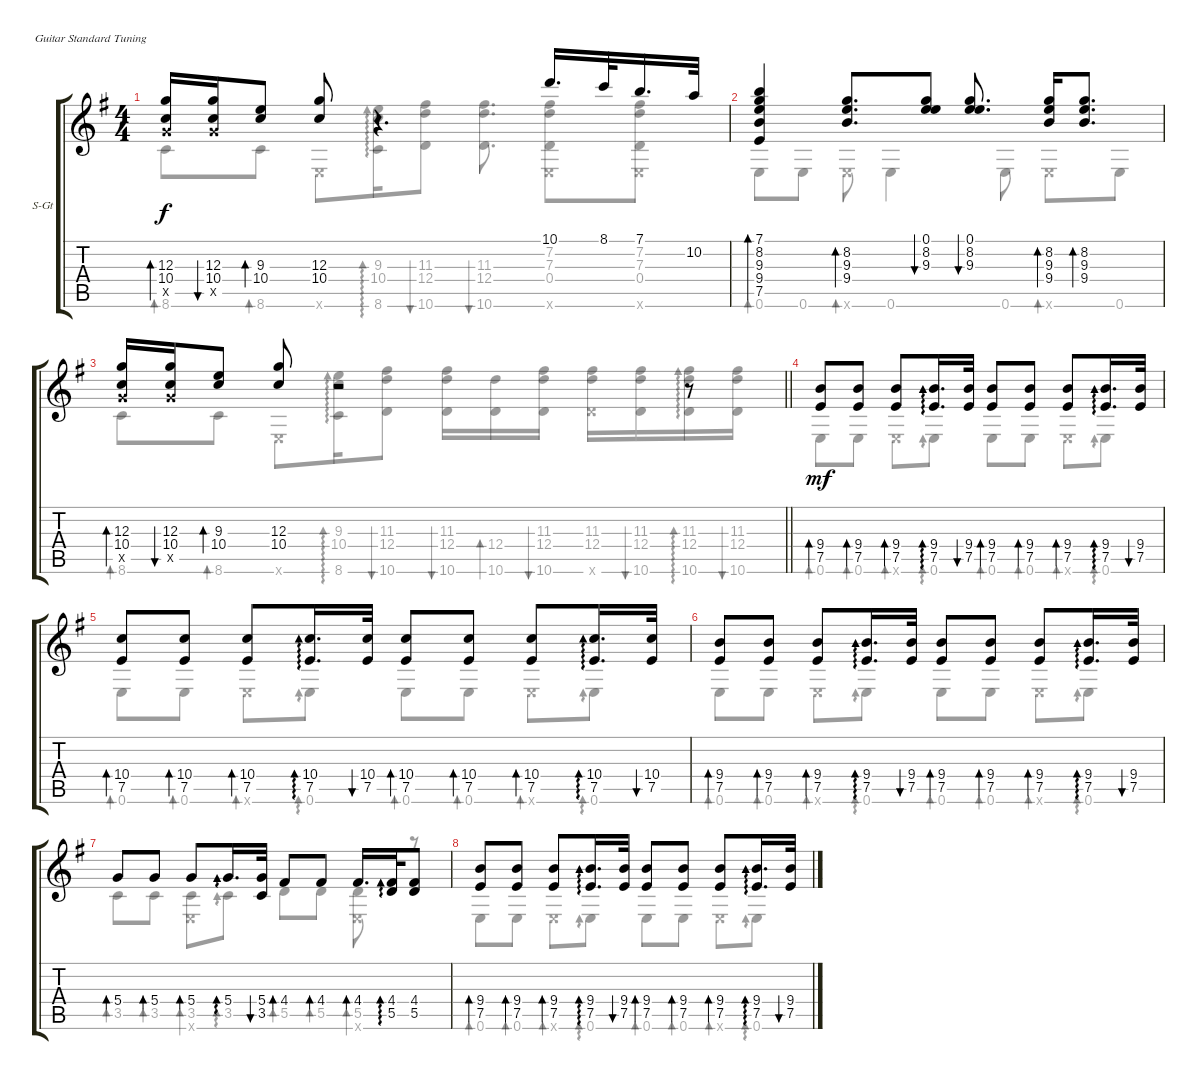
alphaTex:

\defaultSystemsLayout 4
\bracketExtendMode groupsimilarinstruments
\firstSystemTrackNameOrientation horizontal
\otherSystemsTrackNameOrientation horizontal
\track ("Steel Guitar" "S-Gt") {instrument acousticguitarsteel}
\staff {score tabs}
\tuning (E4 B3 G3 D3 A2 E2)
\voice
\ts (4 4)
\tempo (81.0588 hide)
\clef g2
\ks eminor
(12.3 10.4 10.5{x}).16{bd 30 dy f} (10.5{x} 10.4 12.3).16{bu 30} (9.3 10.4).8{bd 30} (12.3 10.4).8 r.4{d ad 0} 10.1.16{d} 8.1.32 7.1.16{d} 10.2.32 |
(8.2 9.3 9.4 7.5 7.1).4{bd 30} (8.2 9.3 9.4).8{d bd 30} (0.1 8.2 9.3).8{bu 30} (9.3 8.2 0.1).8{d bu 30} (8.2 9.3 9.4).16{bd 30} (8.2 9.3 9.4).8{d bd 30} |
\barLineRight lightlight
(12.3 10.4 10.5{x}).16{bd 30} (10.5{x} 10.4 12.3).16{bu 30} (9.3 10.4).8{bd 30} (12.3 10.4).8 r.2{ad 0} r.8{ad 0} |
(7.5 9.4).8{bd 30 dy mf} (9.4 7.5).8{bd 30} (9.4 7.5).8{bd 30} (9.4 7.5).16{d ad 30} (9.4 7.5).32{bu 30} (9.4 7.5).8{bd 30} (9.4 7.5).8{bd 30} (9.4 7.5).8{bd 30} (9.4 7.5).16{d ad 30} (9.4 7.5).32{bu 30} |
(7.5 10.4).8{bd 30} (10.4 7.5).8{bd 30} (10.4 7.5).8{bd 30} (10.4 7.5).16{d ad 30} (10.4 7.5).32{bu 30} (10.4 7.5).8{bd 30} (10.4 7.5).8{bd 30} (10.4 7.5).8{bd 30} (10.4 7.5).16{d ad 30} (10.4 7.5).32{bu 30} |
(7.5 9.4).8{bd 30} (9.4 7.5).8{bd 30} (9.4 7.5).8{bd 30} (9.4 7.5).16{d ad 30} (9.4 7.5).32{bu 30} (9.4 7.5).8{bd 30} (9.4 7.5).8{bd 30} (9.4 7.5).8{bd 30} (9.4 7.5).16{d ad 30} (9.4 7.5).32{bu 30} |
5.4.8{bd 30} 5.4.8{bd 30} 5.4.8{bd 30} 5.4.16{d ad 30} (5.4 3.5).32{bu 30} 4.4.8{bd 30} 4.4.8{bd 30} 4.4.16{d bd 30} (4.4 5.5).32{ad 30} (4.4 5.5).8 |
(7.5 9.4).8{bd 30} (9.4 7.5).8{bd 30} (9.4 7.5).8{bd 30} (9.4 7.5).16{d ad 30} (9.4 7.5).32{bu 30} (9.4 7.5).8{bd 30} (9.4 7.5).8{bd 30} (9.4 7.5).8{bd 30} (9.4 7.5).16{d ad 30} (9.4 7.5).32{bu 30}
\voice
\clef g2
\ottava regular
\simile none
\ks eminor
8.6.8{bd 0 dy f} 8.6.8{bd 0} 0.6{x}.8 (8.6 10.4 9.3).16{ad 0} (12.4 10.6 11.3).8{bu 30} (10.6 12.4 11.3).8{d bu 30} (0.6{x} 0.4 7.3 7.2).8 (0.4 0.6{x} 7.2 7.3).8 |
0.6.8{bd 0} 0.6.8 0.6{x}.8{bd 0} 0.6.4 0.6.8 0.6{x}.8{bd 0} 0.6.8 |
\barLineRight lightlight
8.6.8{bd 0} 8.6.8{bd 0} 0.6{x}.8 (8.6 10.4 9.3).16{ad 0} (12.4 10.6 11.3).8{bu 30} (10.6 12.4 11.3).16{bu 30} (10.6 12.4).16{bd 30} (10.6 12.4 11.3).16{bu 30} (10.6{x} 12.4 11.3).16 (10.6 12.4 11.3).16{bu 30} (10.6 12.4 11.3).16{ad 0} (11.3 12.4 10.6).16{bu 30} |
0.6.8{bd 0 dy mf} 0.6.8{bd 0} 0.6{x}.8{bd 0} 0.6.8{ad 0} 0.6.8{bd 0} 0.6.8{bd 0} 0.6{x}.8{bd 0} 0.6.8{ad 0} |
0.6.8{bd 0} 0.6.8{bd 0} 0.6{x}.8{bd 0} 0.6.8{ad 0} 0.6.8{bd 0} 0.6.8{bd 0} 0.6{x}.8{bd 0} 0.6.8{ad 0} |
0.6.8{bd 0} 0.6.8{bd 0} 0.6{x}.8{bd 0} 0.6.8{ad 0} 0.6.8{bd 0} 0.6.8{bd 0} 0.6{x}.8{bd 0} 0.6.8{ad 0} |
3.5.8{bd 0} 3.5.8{bd 0} (0.6{x} 3.5).8{bd 0} 3.5.8{ad 0} 5.5.8{bd 0} 5.5.8{bd 0} (5.5 0.6{x}).8{bd 0} r.8 |
0.6.8{bd 0} 0.6.8{bd 0} 0.6{x}.8{bd 0} 0.6.8{ad 0} 0.6.8{bd 0} 0.6.8{bd 0} 0.6{x}.8{bd 0} 0.6.8{ad 0}
